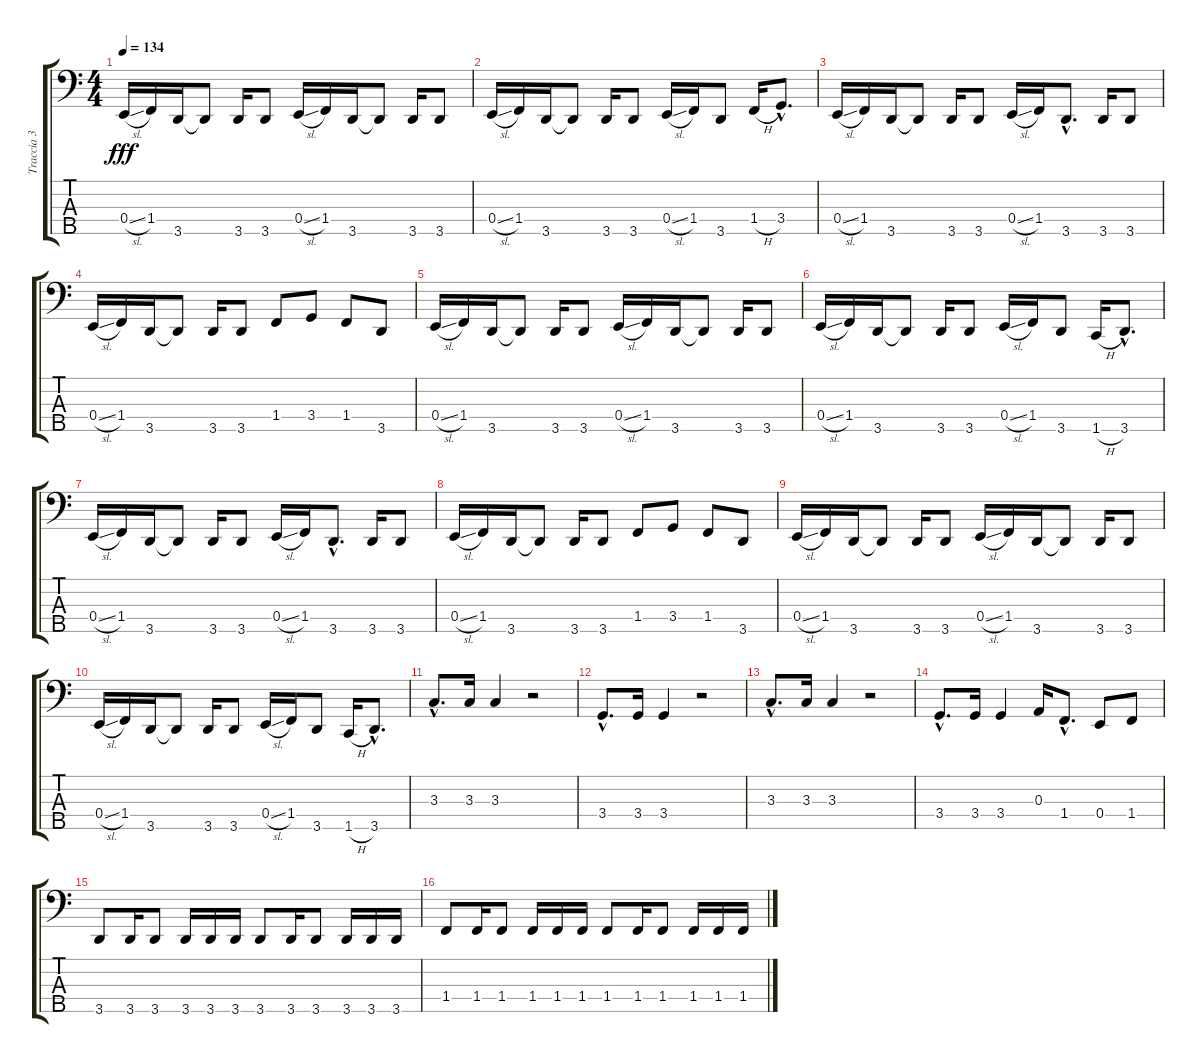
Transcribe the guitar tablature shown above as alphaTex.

\track ("Traccia 3" "Traccia 3") {instrument electricbasspick}
\staff {score tabs}
\tuning (G2 D2 A1 E1 B0) {hide}
\ts (4 4)
\tempo 134
\clef f4
\ks c
0.4{sl}.16{dy fff} 1.4.16 3.5.16 3.5{t}.8 3.5.16 3.5.8 0.4{sl}.16 1.4.16 3.5.16 3.5{t}.8 3.5.16 3.5.8 |
0.4{sl}.16 1.4.16 3.5.16 3.5{t}.8 3.5.16 3.5.8 0.4{sl}.16 1.4.16 3.5.8 1.4{h}.16 3.4{hac}.8{d} |
0.4{sl}.16 1.4.16 3.5.16 3.5{t}.8 3.5.16 3.5.8 0.4{sl}.16 1.4.16 3.5{hac}.8{d} 3.5.16 3.5.8 |
0.4{sl}.16 1.4.16 3.5.16 3.5{t}.8 3.5.16 3.5.8 1.4.8 3.4.8 1.4.8 3.5.8 |
0.4{sl}.16 1.4.16 3.5.16 3.5{t}.8 3.5.16 3.5.8 0.4{sl}.16 1.4.16 3.5.16 3.5{t}.8 3.5.16 3.5.8 |
0.4{sl}.16 1.4.16 3.5.16 3.5{t}.8 3.5.16 3.5.8 0.4{sl}.16 1.4.16 3.5.8 1.5{h}.16 3.5{hac}.8{d} |
0.4{sl}.16 1.4.16 3.5.16 3.5{t}.8 3.5.16 3.5.8 0.4{sl}.16 1.4.16 3.5{hac}.8{d} 3.5.16 3.5.8 |
0.4{sl}.16 1.4.16 3.5.16 3.5{t}.8 3.5.16 3.5.8 1.4.8 3.4.8 1.4.8 3.5.8 |
0.4{sl}.16 1.4.16 3.5.16 3.5{t}.8 3.5.16 3.5.8 0.4{sl}.16 1.4.16 3.5.16 3.5{t}.8 3.5.16 3.5.8 |
0.4{sl}.16 1.4.16 3.5.16 3.5{t}.8 3.5.16 3.5.8 0.4{sl}.16 1.4.16 3.5.8 1.5{h}.16 3.5{hac}.8{d} |
3.3{hac}.8{d} 3.3.16 3.3.4 r.2 |
3.4{hac}.8{d} 3.4.16 3.4.4 r.2 |
3.3{hac}.8{d} 3.3.16 3.3.4 r.2 |
3.4{hac}.8{d} 3.4.16 3.4.4 0.3.16 1.4{hac}.8{d} 0.4.8 1.4.8 |
3.5.8 3.5.16 3.5.8 3.5.16 3.5.16 3.5.16 3.5.8 3.5.16 3.5.8 3.5.16 3.5.16 3.5.16 |
1.4.8 1.4.16 1.4.8 1.4.16 1.4.16 1.4.16 1.4.8 1.4.16 1.4.8 1.4.16 1.4.16 1.4.16
